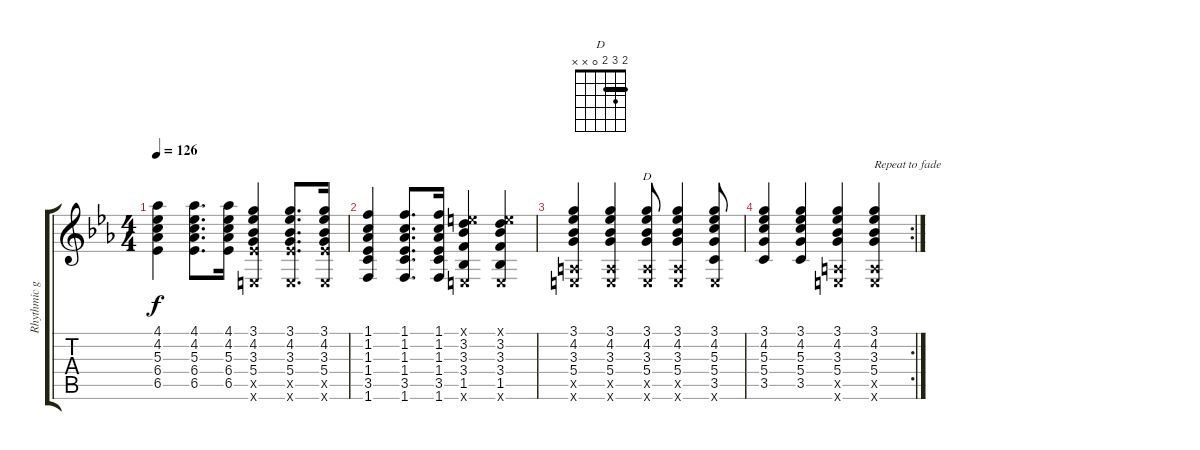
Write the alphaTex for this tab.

\track ("Rhythmic guitar" "Rhythmic g") {instrument distortionguitar}
\staff {score tabs}
\tuning (E4 B3 G3 D3 A2 E2) {hide}
\chord ("D" 2 3 2 0 x x) {barre 2}
\ts (4 4)
\tempo 126
\clef g2
\ks eb
(4.1 4.2 5.3 6.4 6.5).4{dy f} (4.1 4.2 5.3 6.4 6.5).8{d} (4.1 4.2 5.3 6.4 6.5).16 (3.1 4.2 3.3 5.4 6.5{x} 0.6{x}).4 (3.1 4.2 3.3 5.4 6.5{x} 0.6{x}).8{d} (3.1 4.2 3.3 5.4 6.5{x} 0.6{x}).16 |
(1.1 1.2 1.3 1.4 3.5 1.6).4 (1.1 1.2 1.3 1.4 3.5 1.6).8{d} (1.1 1.2 1.3 1.4 3.5 1.6).16 (0.1{x} 3.2 3.3 3.4 1.5 0.6{x}).4 (0.1{x} 3.2 3.3 3.4 1.5 0.6{x}).4 |
(3.1 4.2 3.3 5.4 0.5{x} 0.6{x}).4 (3.1 4.2 3.3 5.4 0.5{x} 0.6{x}).4 (3.1 4.2 3.3 5.4 0.5{x} 0.6{x}).8{ch "D"} (3.1 4.2 3.3 5.4 0.5{x} 0.6{x}).4 (3.1 4.2 5.3 5.4 3.5 0.6{x}).8 |
\rc 2
(3.1 4.2 5.3 5.4 3.5).4 (3.1 4.2 5.3 5.4 3.5).4 (3.1 4.2 3.3 5.4 0.5{x} 0.6{x}).4 (3.1 4.2 3.3 5.4 0.5{x} 0.6{x}).4{txt "Repeat to fade"}
